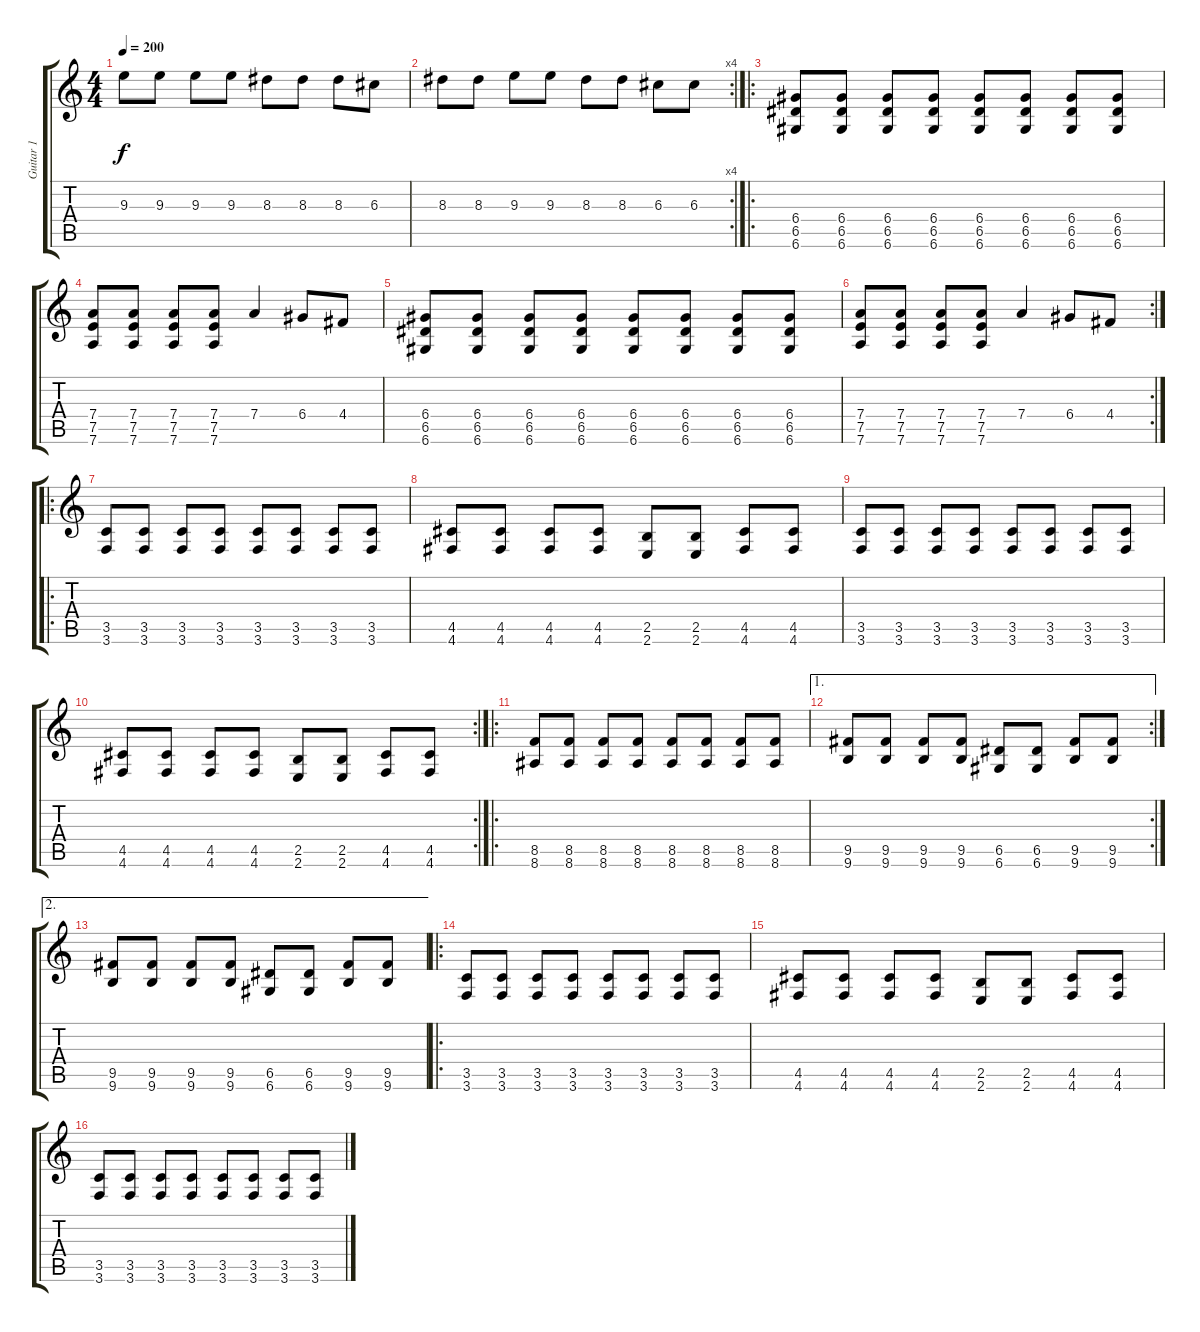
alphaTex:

\track ("Guitar 1" "Guitar 1") {instrument distortionguitar}
\staff {score tabs}
\tuning (E4 B3 G3 D3 A2 D2) {hide}
\ts (4 4)
\tempo 200
\clef g2
\ks c
9.3.8{dy f} 9.3.8 9.3.8 9.3.8 8.3.8 8.3.8 8.3.8 6.3.8 |
\rc 4
8.3.8 8.3.8 9.3.8 9.3.8 8.3.8 8.3.8 6.3.8 6.3.8 |
\ro
(6.4 6.5 6.6).8 (6.4 6.5 6.6).8 (6.4 6.5 6.6).8 (6.4 6.5 6.6).8 (6.4 6.5 6.6).8 (6.4 6.5 6.6).8 (6.4 6.5 6.6).8 (6.4 6.5 6.6).8 |
(7.4 7.5 7.6).8 (7.4 7.5 7.6).8 (7.4 7.5 7.6).8 (7.4 7.5 7.6).8 7.4.4 6.4.8 4.4.8 |
(6.4 6.5 6.6).8 (6.4 6.5 6.6).8 (6.4 6.5 6.6).8 (6.4 6.5 6.6).8 (6.4 6.5 6.6).8 (6.4 6.5 6.6).8 (6.4 6.5 6.6).8 (6.4 6.5 6.6).8 |
\rc 2
(7.4 7.5 7.6).8 (7.4 7.5 7.6).8 (7.4 7.5 7.6).8 (7.4 7.5 7.6).8 7.4.4 6.4.8 4.4.8 |
\ro
(3.5 3.6).8 (3.5 3.6).8 (3.5 3.6).8 (3.5 3.6).8 (3.5 3.6).8 (3.5 3.6).8 (3.5 3.6).8 (3.5 3.6).8 |
(4.5 4.6).8 (4.5 4.6).8 (4.5 4.6).8 (4.5 4.6).8 (2.5 2.6).8 (2.5 2.6).8 (4.5 4.6).8 (4.5 4.6).8 |
(3.5 3.6).8 (3.5 3.6).8 (3.5 3.6).8 (3.5 3.6).8 (3.5 3.6).8 (3.5 3.6).8 (3.5 3.6).8 (3.5 3.6).8 |
\rc 2
(4.5 4.6).8 (4.5 4.6).8 (4.5 4.6).8 (4.5 4.6).8 (2.5 2.6).8 (2.5 2.6).8 (4.5 4.6).8 (4.5 4.6).8 |
\ro
(8.5 8.6).8 (8.5 8.6).8 (8.5 8.6).8 (8.5 8.6).8 (8.5 8.6).8 (8.5 8.6).8 (8.5 8.6).8 (8.5 8.6).8 |
\ae 1
\rc 2
(9.5 9.6).8 (9.5 9.6).8 (9.5 9.6).8 (9.5 9.6).8 (6.5 6.6).8 (6.5 6.6).8 (9.5 9.6).8 (9.5 9.6).8 |
\ae 2
(9.5 9.6).8 (9.5 9.6).8 (9.5 9.6).8 (9.5 9.6).8 (6.5 6.6).8 (6.5 6.6).8 (9.5 9.6).8 (9.5 9.6).8 |
\ro
(3.5 3.6).8 (3.5 3.6).8 (3.5 3.6).8 (3.5 3.6).8 (3.5 3.6).8 (3.5 3.6).8 (3.5 3.6).8 (3.5 3.6).8 |
(4.5 4.6).8 (4.5 4.6).8 (4.5 4.6).8 (4.5 4.6).8 (2.5 2.6).8 (2.5 2.6).8 (4.5 4.6).8 (4.5 4.6).8 |
(3.5 3.6).8 (3.5 3.6).8 (3.5 3.6).8 (3.5 3.6).8 (3.5 3.6).8 (3.5 3.6).8 (3.5 3.6).8 (3.5 3.6).8
